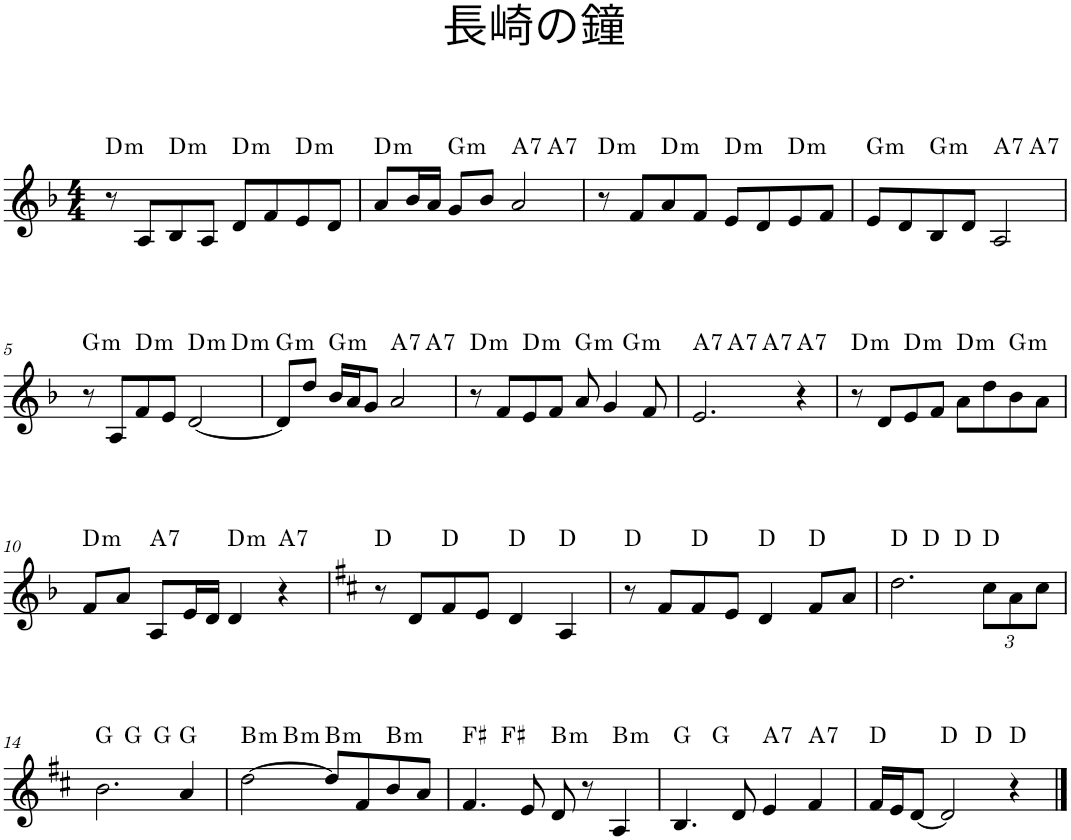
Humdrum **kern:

**kern	**harte
*part1	*part1
*staff1	*
*I"Piano	*
*I'Pno.	*
*clefG2	*
*k[b-]	*
*M4/4	*
=1	=1
!	!LO:H:kt=m
8r	D:min
8A/L	.
!	!LO:H:kt=m
8B-/	D:min
8A/J	.
!	!LO:H:kt=m
8d/L	D:min
8f/	.
!	!LO:H:kt=m
8e/	D:min
8d/J	.
=2	=2
!	!LO:H:kt=m
*^	*
8a/L	2.ryy	D:min
16b-/L	.	.
16a/JJ	.	.
!	!	!LO:H:kt=m
8g/L	.	G:min
8b-/J	.	.
!	!	!LO:H:kt=7
2a/	.	A:7
!	!	!LO:H:kt=7
.	4ryy	A:7
=3	=3	=3
!	!	!LO:H:kt=m
*v	*v	*
8r	D:min
8f/L	.
!	!LO:H:kt=m
8a/	D:min
8f/J	.
!	!LO:H:kt=m
8e/L	D:min
8d/	.
!	!LO:H:kt=m
8e/	D:min
8f/J	.
=4	=4
!	!LO:H:kt=m
*^	*
8e/L	2.ryy	G:min
8d/	.	.
!	!	!LO:H:kt=m
8B-/	.	G:min
8d/J	.	.
!	!	!LO:H:kt=7
2A/	.	A:7
!	!	!LO:H:kt=7
.	4ryy	A:7
!!LO:LB:g=z	!!
=5	=5	=5
!	!	!LO:H:kt=m
8r	2.ryy	G:min
8A/L	.	.
!	!	!LO:H:kt=m
8f/	.	D:min
8e/J	.	.
!	!	!LO:H:kt=m
[<2d/	.	D:min
!	!	!LO:H:kt=m
.	4ryy	D:min
=6	=6	=6
!	!	!LO:H:kt=m
8d/L]	2.ryy	G:min
8dd/J	.	.
!	!	!LO:H:kt=m
16b-/LL	.	G:min
16a/J	.	.
8g/J	.	.
!	!	!LO:H:kt=7
2a/	.	A:7
!	!	!LO:H:kt=7
.	4ryy	A:7
=7	=7	=7
!	!	!LO:H:kt=m
8r	2.ryy	D:min
8f/L	.	.
!	!	!LO:H:kt=m
8e/	.	D:min
8f/J	.	.
!	!	!LO:H:kt=m
8a/	.	G:min
4g/	.	.
!	!	!LO:H:kt=m
.	4ryy	G:min
8f/	.	.
=8	=8	=8
!	!	!LO:H:kt=7
*	*^	*
2.e/	4ryy	2ryy	A:7
!	!	!	!LO:H:kt=7
.	2.ryy	.	A:7
!	!	!	!LO:H:kt=7
.	.	2ryy	A:7
!	!	!	!LO:H:kt=7
4r	.	.	A:7
=9	=9	=9	=9
!	!	!	!LO:H:kt=m
*v	*v	*v	*
8r	D:min
8d/L	.
!	!LO:H:kt=m
8e/	D:min
8f/J	.
!	!LO:H:kt=m
8a\L	D:min
8dd\	.
!	!LO:H:kt=m
8b-\	G:min
8a\J	.
!!LO:LB:g=z
=10	=10
!	!LO:H:kt=m
8f/L	D:min
8a/J	.
!	!LO:H:kt=7
8A/L	A:7
16e/L	.
16d/JJ	.
!	!LO:H:kt=m
4d/	D:min
!	!LO:H:kt=7
4r	A:7
=11	=11
*k[f#c#]	*
8r	D:maj
8d/L	.
8f#/	D:maj
8e/J	.
4d/	D:maj
4A/	D:maj
=12	=12
8r	D:maj
8f#/L	.
8f#/	D:maj
8e/J	.
4d/	D:maj
8f#/L	D:maj
8a/J	.
=13	=13
*^	*
*	*^	*
2.dd\	4ryy	2ryy	D:maj
.	2.ryy	.	D:maj
.	.	2ryy	D:maj
*Xbrackettup	*	*	*
12cc#\L	.	.	D:maj
12a\	.	.	.
12cc#\J	.	.	.
!!LO:LB:g=z	!!	!!
=14	=14	=14	=14
2.b\	4ryy	2ryy	G:maj
.	2.ryy	.	G:maj
.	.	2ryy	G:maj
4a/	.	.	G:maj
=15	=15	=15	=15
!	!	!	!LO:H:kt=m
*	*v	*v	*
[>2dd\	4ryy	B:min
!	!	!LO:H:kt=m
.	2.ryy	B:min
!	!	!LO:H:kt=m
8dd/L]	.	B:min
8f#/	.	.
!	!	!LO:H:kt=m
8b/	.	B:min
8a/J	.	.
=16	=16	=16
4.f#/	4ryy	F#:maj
.	2.ryy	F#:maj
8e/	.	.
!	!	!LO:H:kt=m
8d/	.	B:min
8r	.	.
!	!	!LO:H:kt=m
4A/	.	B:min
=17	=17	=17
4.B/	4ryy	G:maj
.	2.ryy	G:maj
8d/	.	.
!	!	!LO:H:kt=7
4e/	.	A:7
!	!	!LO:H:kt=7
4f#/	.	A:7
=18	=18	=18
16f#/LL	2ryy	D:maj
16e/J	.	.
[<8d/J	.	.
2d/]	.	D:maj
.	2ryy	D:maj
4r	.	D:maj
*v	*v	*
==	==
*-	*-
